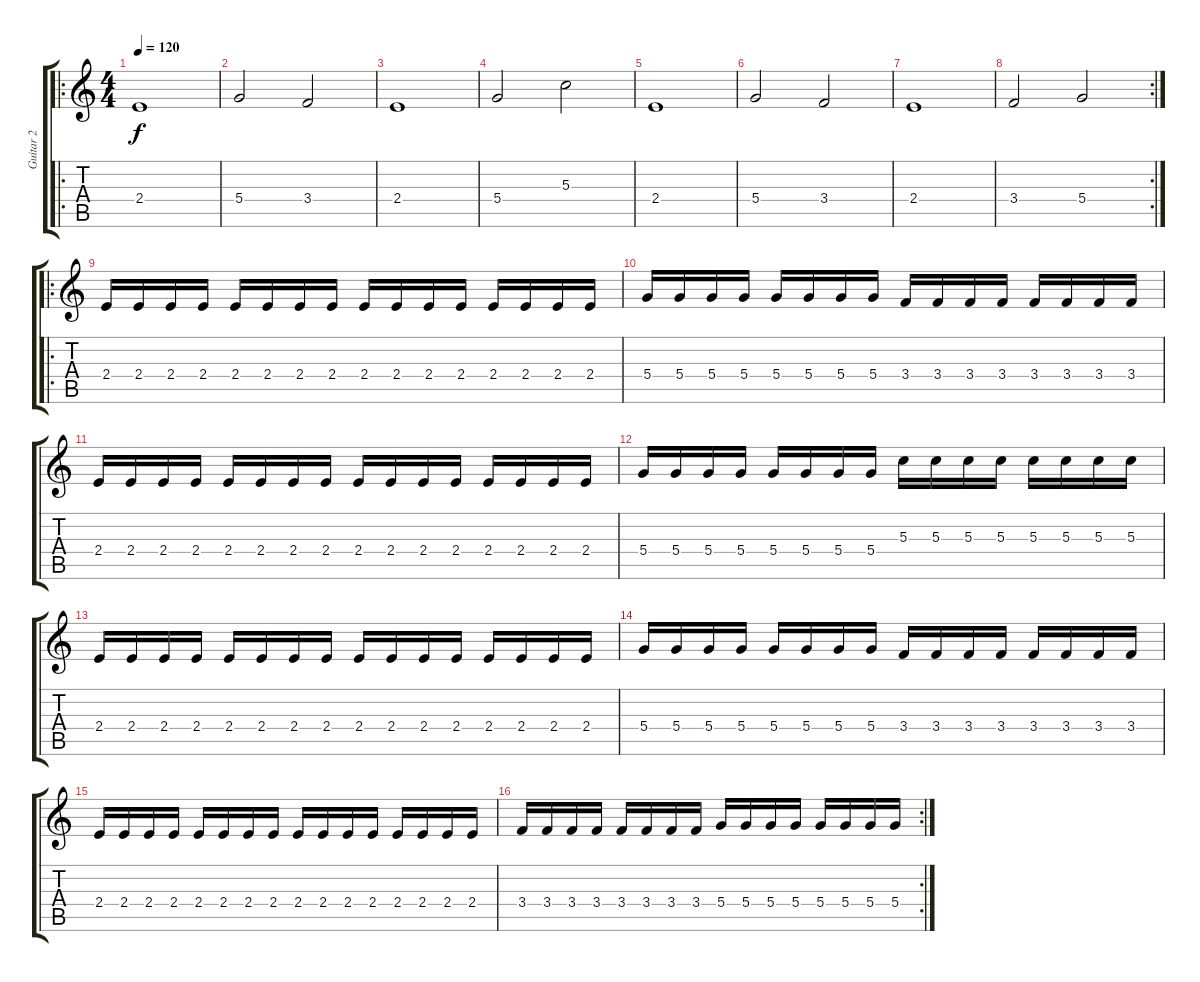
\track ("Guitar 2" "Guitar 2") {instrument distortionguitar}
\staff {score tabs}
\tuning (E4 B3 G3 D3 A2 E2) {hide}
\ro
\ts (4 4)
\tempo 120
\clef g2
\ks c
2.4.1{dy f} |
5.4.2 3.4.2 |
2.4.1 |
5.4.2 5.3.2 |
2.4.1 |
5.4.2 3.4.2 |
2.4.1 |
\rc 2
3.4.2 5.4.2 |
\ro
2.4.16 2.4.16 2.4.16 2.4.16 2.4.16 2.4.16 2.4.16 2.4.16 2.4.16 2.4.16 2.4.16 2.4.16 2.4.16 2.4.16 2.4.16 2.4.16 |
5.4.16 5.4.16 5.4.16 5.4.16 5.4.16 5.4.16 5.4.16 5.4.16 3.4.16 3.4.16 3.4.16 3.4.16 3.4.16 3.4.16 3.4.16 3.4.16 |
2.4.16 2.4.16 2.4.16 2.4.16 2.4.16 2.4.16 2.4.16 2.4.16 2.4.16 2.4.16 2.4.16 2.4.16 2.4.16 2.4.16 2.4.16 2.4.16 |
5.4.16 5.4.16 5.4.16 5.4.16 5.4.16 5.4.16 5.4.16 5.4.16 5.3.16 5.3.16 5.3.16 5.3.16 5.3.16 5.3.16 5.3.16 5.3.16 |
2.4.16 2.4.16 2.4.16 2.4.16 2.4.16 2.4.16 2.4.16 2.4.16 2.4.16 2.4.16 2.4.16 2.4.16 2.4.16 2.4.16 2.4.16 2.4.16 |
5.4.16 5.4.16 5.4.16 5.4.16 5.4.16 5.4.16 5.4.16 5.4.16 3.4.16 3.4.16 3.4.16 3.4.16 3.4.16 3.4.16 3.4.16 3.4.16 |
2.4.16 2.4.16 2.4.16 2.4.16 2.4.16 2.4.16 2.4.16 2.4.16 2.4.16 2.4.16 2.4.16 2.4.16 2.4.16 2.4.16 2.4.16 2.4.16 |
\rc 2
3.4.16 3.4.16 3.4.16 3.4.16 3.4.16 3.4.16 3.4.16 3.4.16 5.4.16 5.4.16 5.4.16 5.4.16 5.4.16 5.4.16 5.4.16 5.4.16
